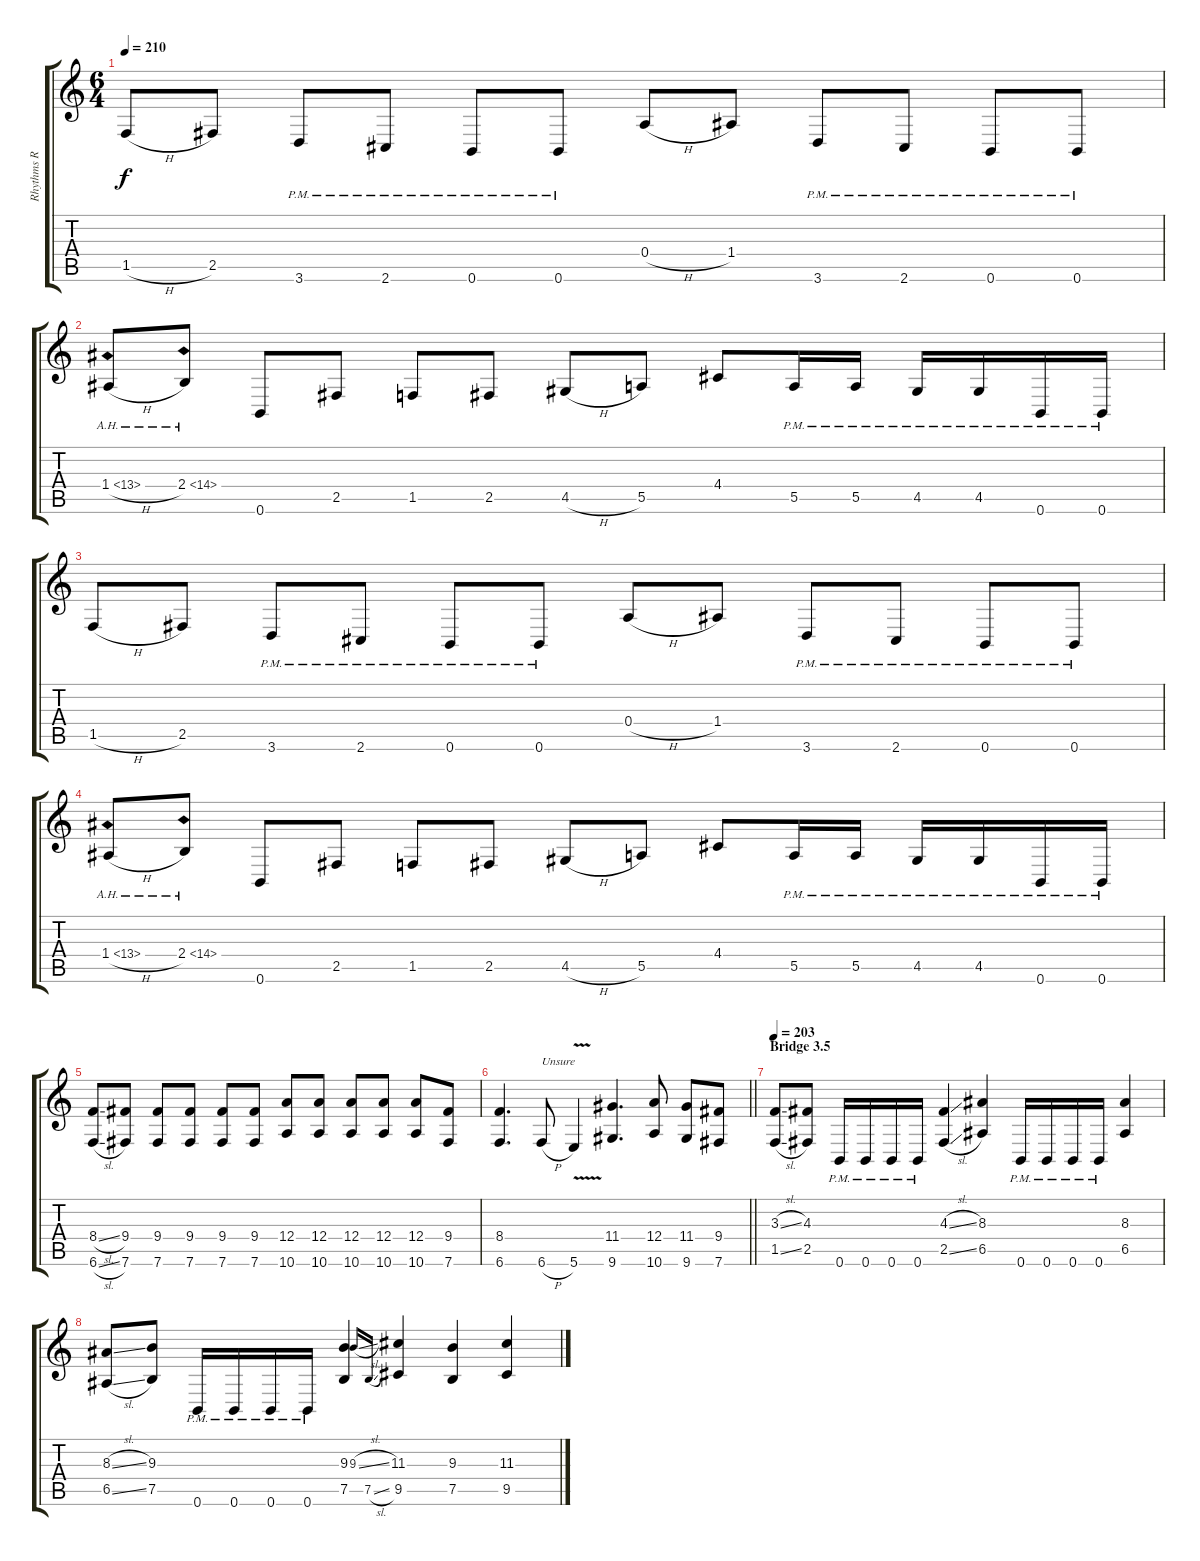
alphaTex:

\track ("Rhythms R" "Rhythms R") {instrument distortionguitar}
\staff {score tabs}
\tuning (B3 Gb3 D3 A2 E2 B1) {hide}
\ts (6 4)
\tempo 210
\clef g2
\ks c
1.5{h}.8{dy f} 2.5.8 3.6{pm}.8 2.6{pm}.8 0.6{pm}.8 0.6{pm}.8 0.4{h}.8 1.4.8 3.6{pm}.8 2.6{pm}.8 0.6{pm}.8 0.6{pm}.8 |
1.4{ah 12 h}.8 2.4{ah 12}.8 0.6.8 2.5.8 1.5.8 2.5.8 4.5{h}.8 5.5.8 4.4.8 5.5{pm}.16 5.5{pm}.16 4.5{pm}.16 4.5{pm}.16 0.6{pm}.16 0.6{pm}.16 |
1.5{h}.8 2.5.8 3.6{pm}.8 2.6{pm}.8 0.6{pm}.8 0.6{pm}.8 0.4{h}.8 1.4.8 3.6{pm}.8 2.6{pm}.8 0.6{pm}.8 0.6{pm}.8 |
1.4{ah 12 h}.8 2.4{ah 12}.8 0.6.8 2.5.8 1.5.8 2.5.8 4.5{h}.8 5.5.8 4.4.8 5.5{pm}.16 5.5{pm}.16 4.5{pm}.16 4.5{pm}.16 0.6{pm}.16 0.6{pm}.16 |
(8.4{sl} 6.6{sl}).8 (9.4 7.6).8 (9.4 7.6).8 (9.4 7.6).8 (9.4 7.6).8 (9.4 7.6).8 (12.4 10.6).8 (12.4 10.6).8 (12.4 10.6).8 (12.4 10.6).8 (12.4 10.6).8 (9.4 7.6).8 |
\barLineRight lightlight
(8.4 6.6).4{d} 6.6{h}.8{txt "Unsure"} 5.6{v}.4 (11.4 9.6).4{d} (12.4 10.6).8 (11.4 9.6).8 (9.4 7.6).8 |
\section ("" "Bridge 3.5")
\tempo 203
(3.3{sl} 1.5{sl}).8 (4.3 2.5).8 0.6{pm}.16 0.6{pm}.16 0.6{pm}.16 0.6{pm}.16 (4.3{sl} 2.5{sl}).4 (8.3 6.5).4 0.6{pm}.16 0.6{pm}.16 0.6{pm}.16 0.6{pm}.16 (8.3 6.5).4 |
(8.3{sl} 6.5{sl}).8 (9.3 7.5).8 0.6{pm}.16 0.6{pm}.16 0.6{pm}.16 0.6{pm}.16 (9.3 7.5).4 9.3{sl}.16{gr onbeat} 7.5{sl}.16{gr onbeat} (11.3 9.5).4 (9.3 7.5).4 (11.3 9.5).4
